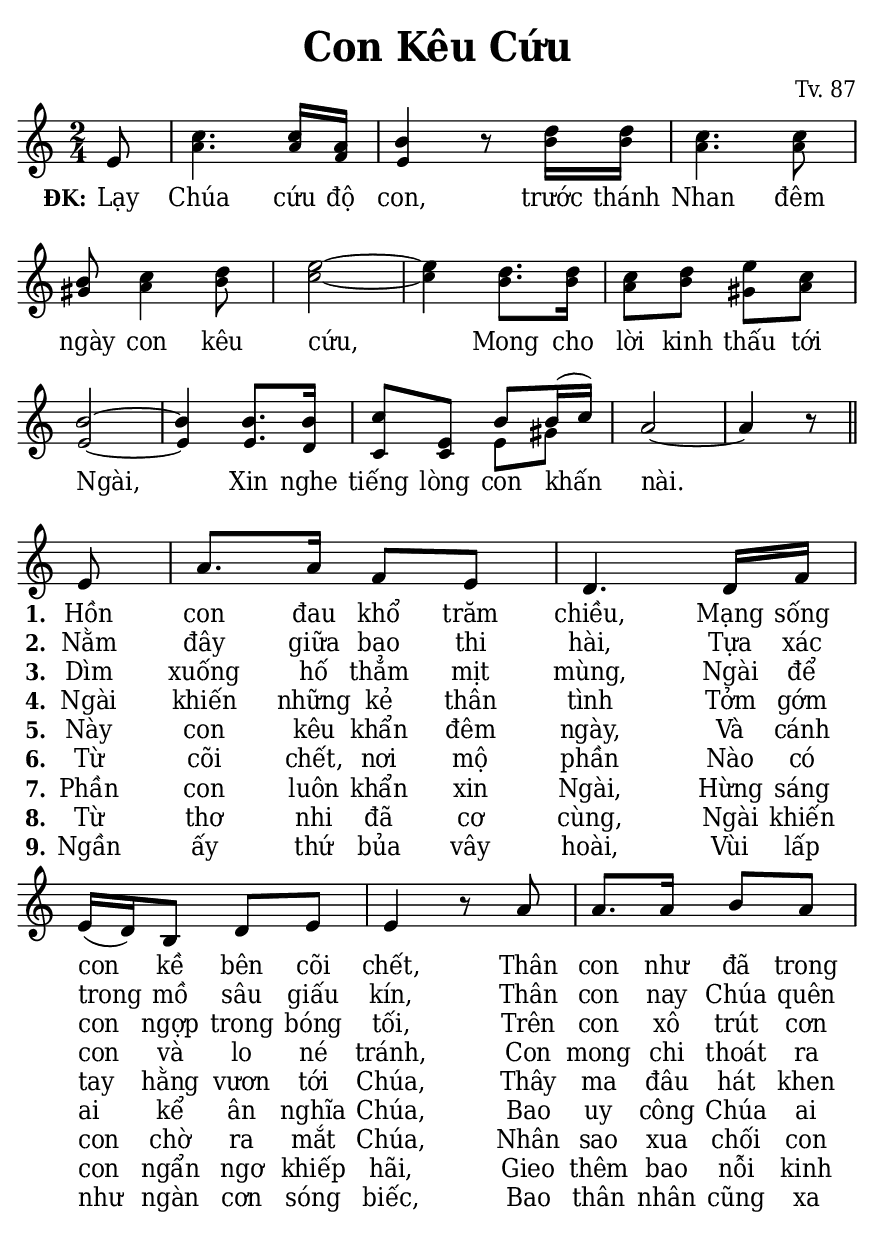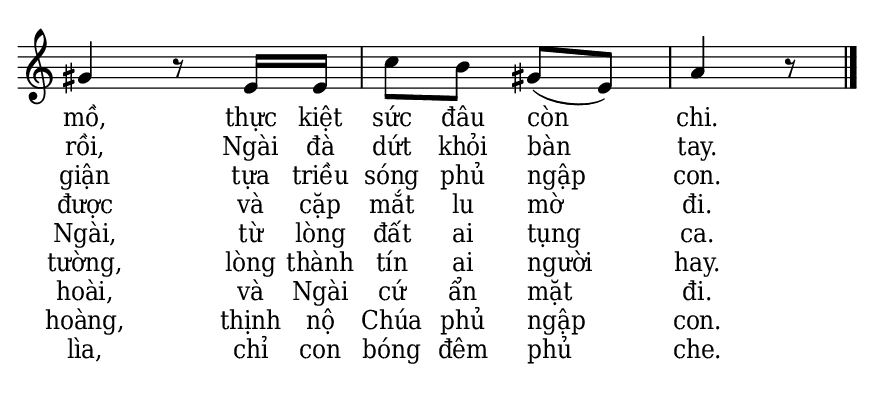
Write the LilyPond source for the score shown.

% Cài đặt chung\
\version "2.22.1"
\include "english.ly"

\header {
  title = \markup { \fontsize #1 "Con Kêu Cứu" }
  composer = "Tv. 87"
  %arranger = "Lm. Kim Long"
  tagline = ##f
}

% Nhạc phiên khúc
nhacPhienKhucSop = \relative c' {
  \partial 8 e8 |
  c'4. c16 a |
  b4 r8 d16 d |
  c4. c8 |
  b c4 d8 |
  e2 ~ |
  e4 d8. d16 |
  c8 d e c |
  b2 ~ |
  b4 b8. b16 |
  c8 e, b' b16 (c) |
  a2 ~ |
  a4 r8 \bar "||" \break
  
  e |
  a8. a16 f8 e |
  d4. d16 f |
  e (d) b8 d e |
  e4 r8 a |
  a8. a16 b8 a |
  gs4 r8 e16 e |
  c'8 b gs (e) |
  a4 r8 \bar "|."
}

nhacPhienKhucAlto = \relative c' {
  e8 |
  a4. a16 f |
  e4 r8 b'16 b |
  a4. a8 |
  gs a4 b8 |
  c2 ~ |
  c4 b8. b16 |
  a8 b gs a |
  e2 ~ |
  e4 e8. d16 |
  c8 c e [gs] |
  a2 ~ |
  a4 r8
}

% Lời phiên khúc
loiPhienKhucSop = \lyrics {
  \set stanza = "ĐK:"
  Lạy Chúa cứu độ con,
  trước thánh Nhan đêm ngày con kêu cứu,
  Mong cho lời kinh thấu tới Ngài,
  Xin nghe tiếng lòng con khấn nài.
  <<
    {
      \set stanza = "1."
      Hồn con đau khổ trăm chiều,
      Mạng sống con kề bên cõi chết,
      Thân con như đã trong mồ,
      thực kiệt sức đâu còn chi.
    }
    \new Lyrics {
	    \set associatedVoice = "beSop"
	    \set stanza = "2."
	    Nằm đây giữa bao thi hài,
	    Tựa xác trong mồ sâu giấu kín,
	    Thân con nay Chúa quên rồi,
	    Ngài đà dứt khỏi bàn tay.
    }
    \new Lyrics {
	    \set associatedVoice = "beSop"
	    \set stanza = "3."
	    Dìm xuống hố thẳm mịt mùng,
	    Ngài để con ngợp trong bóng tối,
	    Trên con xô trút cơn giận
	    tựa triều sóng phủ ngập con.
    }
    \new Lyrics {
	    \set associatedVoice = "beSop"
	    \set stanza = "4."
	    Ngài khiến những kẻ thân tình
	    Tởm gớm con và lo né tránh,
	    Con mong chi thoát ra được
	    và cặp mắt lu mờ đi.
    }
    \new Lyrics {
	    \set associatedVoice = "beSop"
	    \set stanza = "5."
	    Này con kêu khẩn đêm ngày,
	    Và cánh tay hằng vươn tới Chúa,
	    Thây ma đâu hát khen Ngài,
	    từ lòng đất ai tụng ca.
    }
    \new Lyrics {
	    \set associatedVoice = "beSop"
	    \set stanza = "6."
	    Từ cõi chết, nơi mộ phần
	    Nào có ai kể ân nghĩa Chúa,
	    Bao uy công Chúa ai tường,
	    lòng thành tín ai người hay.
    }
    \new Lyrics {
	    \set associatedVoice = "beSop"
	    \set stanza = "7."
	    Phần con luôn khẩn xin Ngài,
	    Hừng sáng con chờ ra mắt Chúa,
	    Nhân sao xua chối con hoài,
	    và Ngài cứ ẩn mặt đi.
    }
    \new Lyrics {
	    \set associatedVoice = "beSop"
	    \set stanza = "8."
	    Từ thơ nhi đã cơ cùng,
	    Ngài khiến con ngẩn ngơ khiếp hãi,
	    Gieo thêm bao nỗi kinh hoàng,
	    thịnh nộ Chúa phủ ngập con.
    }
    \new Lyrics {
	    \set associatedVoice = "beSop"
	    \set stanza = "9."
	    Ngần ấy thứ bủa vây hoài,
	    Vùi lấp như ngàn cơn sóng biếc,
	    Bao thân nhân cũng xa lìa,
	    chỉ con bóng đêm phủ che.
    }
  >>
}

% Dàn trang
\paper {
  #(set-paper-size "a5")
  top-margin = 3\mm
  bottom-margin = 3\mm
  left-margin = 3\mm
  right-margin = 3\mm
  indent = #0
  #(define fonts
	 (make-pango-font-tree "Deja Vu Serif Condensed"
	 		       "Deja Vu Serif Condensed"
			       "Deja Vu Serif Condensed"
			       (/ 20 20)))
  print-page-number = ##f
  %page-count = #1
}

TongNhip = {
  \key c \major \time 2/4
  \set Timing.beamExceptions = #'()
  \set Timing.baseMoment = #(ly:make-moment 1/4)
}

% Đổi kích thước nốt cho bè phụ
notBePhu =
#(define-music-function (font-size music) (number? ly:music?)
   (for-some-music
     (lambda (m)
       (if (music-is-of-type? m 'rhythmic-event)
           (begin
             (set! (ly:music-property m 'tweaks)
                   (cons `(font-size . ,font-size)
                         (ly:music-property m 'tweaks)))
             #t)
           #f))
     music)
   music)

\score {
  \new ChoirStaff <<
    \new Staff \with {
        \consists "Merge_rests_engraver"
        printPartCombineTexts = ##f
      }
      <<
      \new Voice \TongNhip \partCombine 
        \nhacPhienKhucSop
        \notBePhu -1 { \nhacPhienKhucAlto }
      \new NullVoice = beSop \nhacPhienKhucSop
      \new Lyrics \lyricsto beSop \loiPhienKhucSop
      >>
  >>
  \layout {
    %\override Staff.TimeSignature.transparent = ##t
    \override Lyrics.LyricSpace.minimum-distance = #1
    \override Score.BarNumber.break-visibility = ##(#f #f #f)
    \override Score.SpacingSpanner.uniform-stretching = ##t
  } 
}
